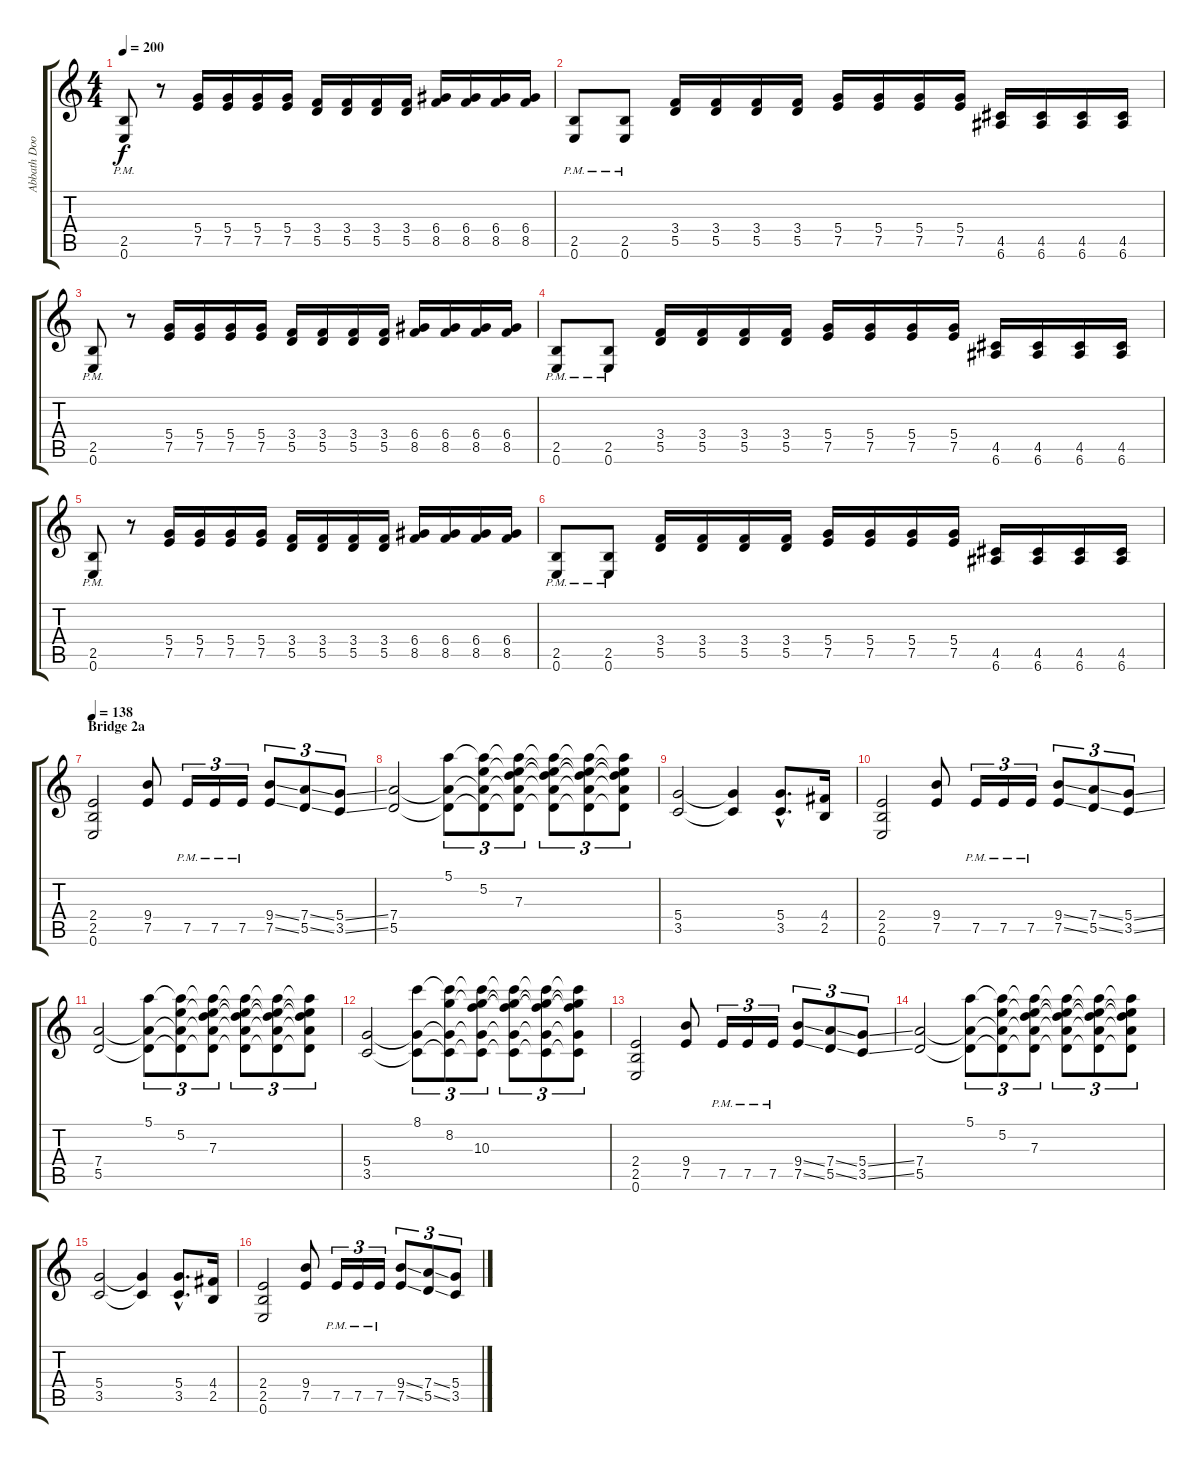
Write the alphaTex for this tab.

\track ("Abbath Doom Occulta (Guitar)" "Abbath Doo") {instrument distortionguitar}
\staff {score tabs}
\tuning (E4 B3 G3 D3 A2 E2) {hide}
\ts (4 4)
\tempo 200
\clef g2
\ks c
(2.5{pm} 0.6{pm}).8{dy f} r.8 (5.4 7.5).16 (5.4 7.5).16 (5.4 7.5).16 (5.4 7.5).16 (3.4 5.5).16 (3.4 5.5).16 (3.4 5.5).16 (3.4 5.5).16 (6.4 8.5).16 (6.4 8.5).16 (6.4 8.5).16 (6.4 8.5).16 |
(2.5{pm} 0.6{pm}).8 (2.5{pm} 0.6{pm}).8 (3.4 5.5).16 (3.4 5.5).16 (3.4 5.5).16 (3.4 5.5).16 (5.4 7.5).16 (5.4 7.5).16 (5.4 7.5).16 (5.4 7.5).16 (4.5 6.6).16 (4.5 6.6).16 (4.5 6.6).16 (4.5 6.6).16 |
(2.5{pm} 0.6{pm}).8 r.8 (5.4 7.5).16 (5.4 7.5).16 (5.4 7.5).16 (5.4 7.5).16 (3.4 5.5).16 (3.4 5.5).16 (3.4 5.5).16 (3.4 5.5).16 (6.4 8.5).16 (6.4 8.5).16 (6.4 8.5).16 (6.4 8.5).16 |
(2.5{pm} 0.6{pm}).8 (2.5{pm} 0.6{pm}).8 (3.4 5.5).16 (3.4 5.5).16 (3.4 5.5).16 (3.4 5.5).16 (5.4 7.5).16 (5.4 7.5).16 (5.4 7.5).16 (5.4 7.5).16 (4.5 6.6).16 (4.5 6.6).16 (4.5 6.6).16 (4.5 6.6).16 |
(2.5{pm} 0.6{pm}).8 r.8 (5.4 7.5).16 (5.4 7.5).16 (5.4 7.5).16 (5.4 7.5).16 (3.4 5.5).16 (3.4 5.5).16 (3.4 5.5).16 (3.4 5.5).16 (6.4 8.5).16 (6.4 8.5).16 (6.4 8.5).16 (6.4 8.5).16 |
(2.5{pm} 0.6{pm}).8 (2.5{pm} 0.6{pm}).8 (3.4 5.5).16 (3.4 5.5).16 (3.4 5.5).16 (3.4 5.5).16 (5.4 7.5).16 (5.4 7.5).16 (5.4 7.5).16 (5.4 7.5).16 (4.5 6.6).16 (4.5 6.6).16 (4.5 6.6).16 (4.5 6.6).16 |
\section ("" "Bridge 2a")
\tempo 138
(2.4 2.5 0.6).2 (9.4 7.5).8 7.5{pm}.16{tu (3 2)} 7.5{pm}.16{tu (3 2)} 7.5{pm}.16{tu (3 2)} (9.4{ss} 7.5{ss}).8{tu (3 2)} (7.4{ss} 5.5{ss}).8{tu (3 2)} (5.4{ss} 3.5{ss}).8{tu (3 2)} |
(7.4 5.5).2 (5.1 7.4{t} 5.5{t}).8{tu (3 2)} (5.1{t} 5.2 7.4{t} 5.5{t}).8{tu (3 2)} (5.1{t} 5.2{t} 7.3 7.4{t} 5.5{t}).8{tu (3 2)} (5.1{t} 5.2{t} 7.3{t} 7.4{t} 5.5{t}).8{tu (3 2)} (5.1{t} 5.2{t} 7.3{t} 7.4{t} 5.5{t}).8{tu (3 2)} (5.1{t} 5.2{t} 7.3{t} 7.4{t} 5.5{t}).8{tu (3 2)} |
(5.4 3.5).2 (5.4{t} 3.5{t}).4 (5.4{hac} 3.5{hac}).8{d} (4.4 2.5).16 |
(2.4 2.5 0.6).2 (9.4 7.5).8 7.5{pm}.16{tu (3 2)} 7.5{pm}.16{tu (3 2)} 7.5{pm}.16{tu (3 2)} (9.4{ss} 7.5{ss}).8{tu (3 2)} (7.4{ss} 5.5{ss}).8{tu (3 2)} (5.4{ss} 3.5{ss}).8{tu (3 2)} |
(7.4 5.5).2 (5.1 7.4{t} 5.5{t}).8{tu (3 2)} (5.1{t} 5.2 7.4{t} 5.5{t}).8{tu (3 2)} (5.1{t} 5.2{t} 7.3 7.4{t} 5.5{t}).8{tu (3 2)} (5.1{t} 5.2{t} 7.3{t} 7.4{t} 5.5{t}).8{tu (3 2)} (5.1{t} 5.2{t} 7.3{t} 7.4{t} 5.5{t}).8{tu (3 2)} (5.1{t} 5.2{t} 7.3{t} 7.4{t} 5.5{t}).8{tu (3 2)} |
(5.4 3.5).2 (8.1 5.4{t} 3.5{t}).8{tu (3 2)} (8.1{t} 8.2 5.4{t} 3.5{t}).8{tu (3 2)} (8.1{t} 8.2{t} 10.3 5.4{t} 3.5{t}).8{tu (3 2)} (8.1{t} 8.2{t} 10.3{t} 5.4{t} 3.5{t}).8{tu (3 2)} (8.1{t} 8.2{t} 10.3{t} 5.4{t} 3.5{t}).8{tu (3 2)} (8.1{t} 8.2{t} 10.3{t} 5.4{t} 3.5{t}).8{tu (3 2)} |
(2.4 2.5 0.6).2 (9.4 7.5).8 7.5{pm}.16{tu (3 2)} 7.5{pm}.16{tu (3 2)} 7.5{pm}.16{tu (3 2)} (9.4{ss} 7.5{ss}).8{tu (3 2)} (7.4{ss} 5.5{ss}).8{tu (3 2)} (5.4{ss} 3.5{ss}).8{tu (3 2)} |
(7.4 5.5).2 (5.1 7.4{t} 5.5{t}).8{tu (3 2)} (5.1{t} 5.2 7.4{t} 5.5{t}).8{tu (3 2)} (5.1{t} 5.2{t} 7.3 7.4{t} 5.5{t}).8{tu (3 2)} (5.1{t} 5.2{t} 7.3{t} 7.4{t} 5.5{t}).8{tu (3 2)} (5.1{t} 5.2{t} 7.3{t} 7.4{t} 5.5{t}).8{tu (3 2)} (5.1{t} 5.2{t} 7.3{t} 7.4{t} 5.5{t}).8{tu (3 2)} |
(5.4 3.5).2 (5.4{t} 3.5{t}).4 (5.4{hac} 3.5{hac}).8{d} (4.4 2.5).16 |
(2.4 2.5 0.6).2 (9.4 7.5).8 7.5{pm}.16{tu (3 2)} 7.5{pm}.16{tu (3 2)} 7.5{pm}.16{tu (3 2)} (9.4{ss} 7.5{ss}).8{tu (3 2)} (7.4{ss} 5.5{ss}).8{tu (3 2)} (5.4{ss} 3.5{ss}).8{tu (3 2)}
